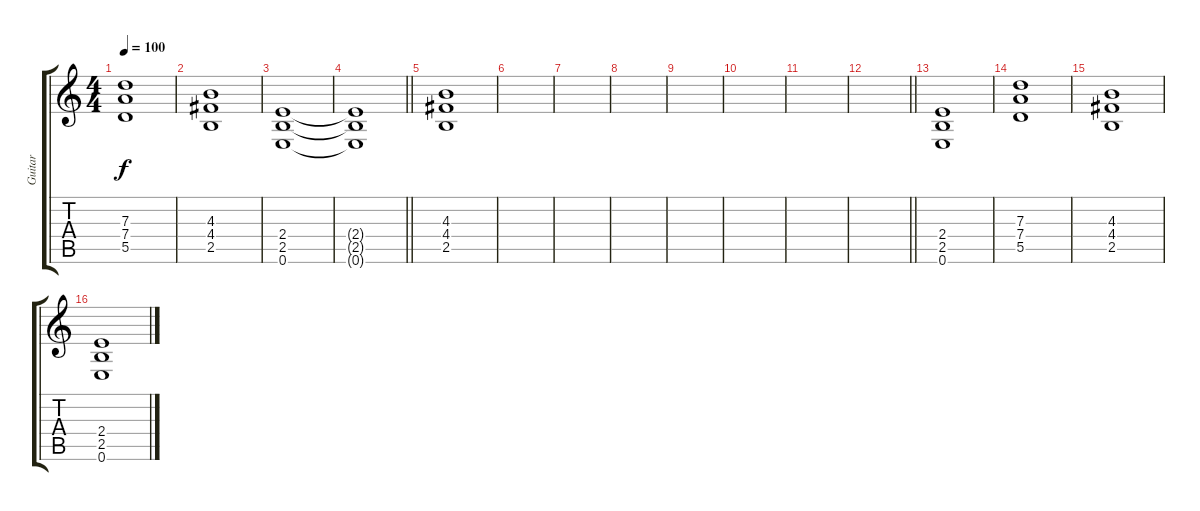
\track ("Guitar" "Guitar") {instrument overdrivenguitar}
\staff {score tabs}
\tuning (E4 B3 G3 D3 A2 E2) {hide}
\ts (4 4)
\tempo 100
\clef g2
\ks c
(7.3 7.4 5.5).1{dy f} |
(4.3 4.4 2.5).1 |
(2.4 2.5 0.6).1 |
\barLineRight lightlight
(2.4{t} 2.5{t} 0.6{t}).1 |
(4.3 4.4 2.5).1{volume 0} |
|
|
|
|
|
|
\barLineRight lightlight
|
(2.4 2.5 0.6).1 |
(7.3 7.4 5.5).1 |
(4.3 4.4 2.5).1 |
(2.4 2.5 0.6).1
